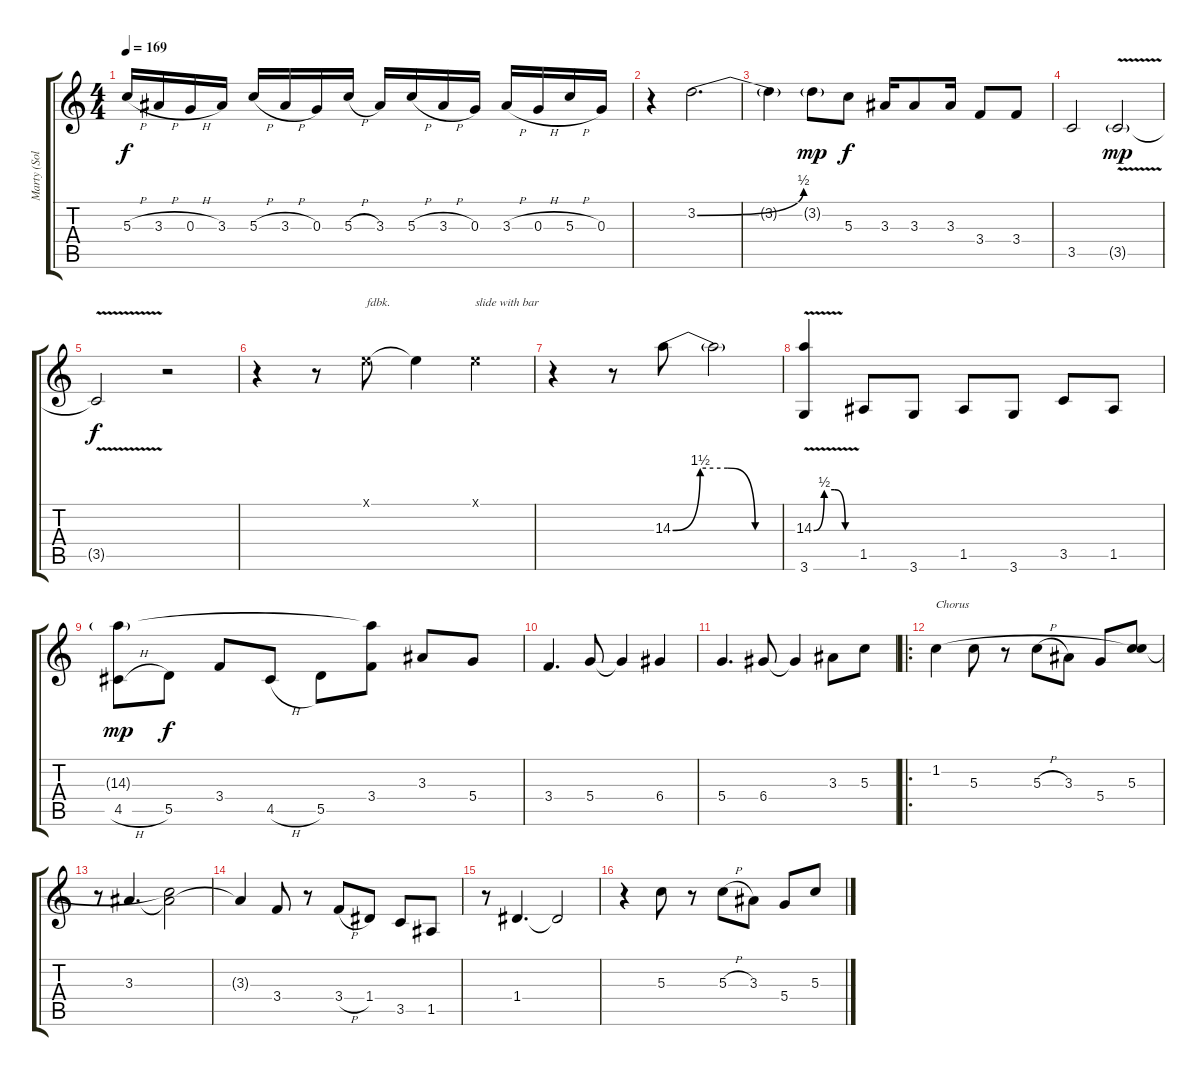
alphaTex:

\track ("Marty (Solo + Fills)" "Marty (Sol") {instrument distortionguitar}
\staff {score tabs}
\tuning (E4 B3 G3 D3 A2 E2) {hide}
\ts (4 4)
\tempo 169
\clef g2
\ks c
5.3{h}.16{dy f} 3.3{h}.16 0.3{h}.16 3.3.16 5.3{h}.16 3.3{h}.16 0.3.16 5.3{h}.16 3.3.16 5.3{h}.16 3.3{h}.16 0.3.16 3.3{h}.16 0.3{h}.16 5.3{h}.16 0.3.16 |
r.4 3.2{be (bend 0 0 60 2)}.2{d} |
3.2{t}.4 3.2{g}.8{dy mp} 5.3.8{dy f} 3.3.16 3.3.8 3.3.16 3.4.8 3.4.8 |
3.5.2 3.5{v g}.2{dy mp} |
3.5{t}.2{dy f} r.2 |
r.4 r.8 0.1{x}.8{txt "fdbk."} 0.1{t}.4 0.1{x}.4{txt "slide with bar"} |
r.4 r.8 14.3{be (custom 0 0 15 6 30 6 45 0 60 0)}.8 14.3{t}.2 |
(14.3{be (custom 0 0 15 2 30 2 45 0 60 0) v} 3.6{v}).4 1.5.8 3.6.8 1.5.8 3.6.8 3.5.8 1.5.8 |
(14.3{g} 4.5{h}).8{dy mp} 5.5.8{dy f} 3.4.8 4.5{h}.8 5.5.8 (14.3{t} 3.4).8 3.3.8 5.4.8 |
3.4.4{d} 5.4.8 5.4{t}.4 6.4.4 |
5.4.4{d} 6.4.8 6.4{t}.4 3.3.8 5.3.8 |
\ro
1.2.4{txt "Chorus"} 5.3.8 r.8 5.3{h}.8 3.3.8 5.4.8 (1.2{t} 5.3).8 |
r.8 3.3.4{d} (1.2{t} 3.3{t}).2 |
3.3{t}.4 3.4.8 r.8 3.4{h}.8 1.4.8 3.5.8 1.5.8 |
r.8 1.4.4{d} 1.4{t}.2 |
r.4 5.3.8 r.8 5.3{h}.8 3.3.8 5.4.8 5.3.8
